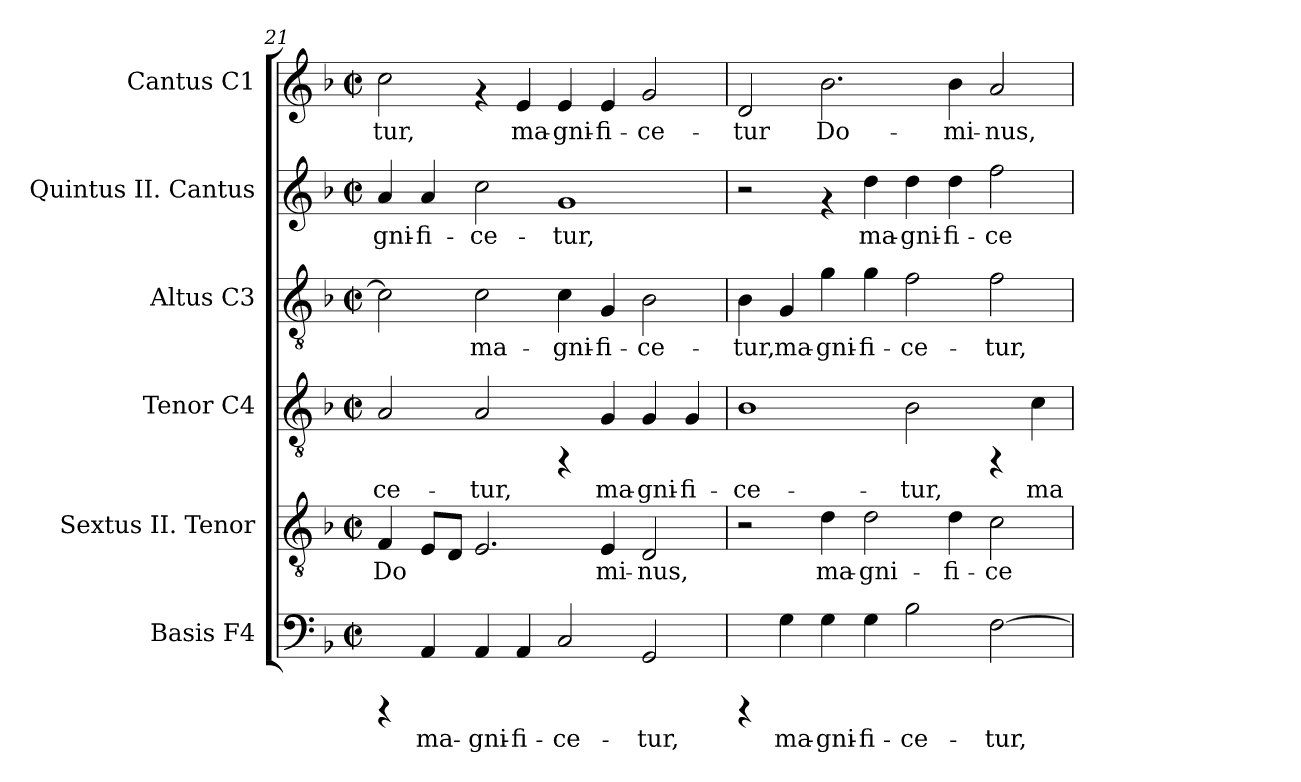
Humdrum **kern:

**kern	**text	**kern	**text	**kern	**text	**kern	**text	**kern	**text	**kern	**text
*part6	*part6	*part5	*part5	*part4	*part4	*part3	*part3	*part2	*part2	*part1	*part1
*staff6	*staff6	*staff5	*staff5	*staff4	*staff4	*staff3	*staff3	*staff2	*staff2	*staff1	*staff1
*I"Basis  F4	*	*I"Sextus  II. Tenor	*	*I"Tenor  C4	*	*I"Altus  C3	*	*I"Quintus  II. Cantus	*	*I"Cantus  C1	*
*I'B	*	*	*	*I'T	*	*I'A	*	*	*	*I'C	*
*clefF4	*	*clefGv2	*	*clefGv2	*	*clefGv2	*	*clefG2	*	*clefG2	*
*k[b-]	*	*k[b-]	*	*k[b-]	*	*k[b-]	*	*k[b-]	*	*k[b-]	*
*F:	*	*F:	*	*F:	*	*F:	*	*F:	*	*F:	*
*M2/2	*	*M2/2	*	*M2/2	*	*M2/2	*	*M2/2	*	*M2/2	*
*met(c|)	*	*met(c|)	*	*met(c|)	*	*met(c|)	*	*met(c|)	*	*met(c|)	*
=21	=21	=21	=21	=21	=21	=21	=21	=21	=21	=21	=21
!	!	!	!LO:LY:b:rj	!	!LO:LY:b:cj	!	!LO:LY:b:cj	!	!LO:LY:b:cj	!	!LO:LY:b:cj
4rCCC	.	4F/	Do-	2A/	-ce-	2c\]	.	4a/	-gni-	2cc\	-tur,
!	!LO:LY:b:cj	!	!LO:LY:b:rj	!	!	!	!	!	!LO:LY:b:cj	!	!
4AA/	ma-	8E/L	--	.	.	.	.	4a/	-fi-	.	.
!	!	!	!LO:LY:b:rj	!	!	!	!	!	!	!	!
.	.	8D/J	--	.	.	.	.	.	.	.	.
!	!LO:LY:b:cj	!	!LO:LY:b:rj	!	!LO:LY:b:cj	!	!LO:LY:b:cj	!	!LO:LY:b:cj	!	!
4AA/	-gni-	2.E/	--	2A/	-tur,	2c\	ma-	2cc\	-ce-	4rf	.
!	!LO:LY:b:cj	!	!	!	!	!	!	!	!	!	!LO:LY:b:cj
4AA/	-fi-	.	.	.	.	.	.	.	.	4e/	ma-
!	!LO:LY:b:cj	!	!	!	!	!	!LO:LY:b:cj	!	!LO:LY:b:cj	!	!LO:LY:b:cj
2C/	-ce-	.	.	4rFF	.	4c\	-gni-	1g	-tur,	4e/	-gni-
!	!	!	!LO:LY:b:rj	!	!LO:LY:b:cj	!	!LO:LY:b:cj	!	!	!	!LO:LY:b:cj
.	.	4E/	-mi-	4G/	ma-	4G/	-fi-	.	.	4e/	-fi-
!	!LO:LY:b:cj	!	!LO:LY:b:rj	!	!LO:LY:b:cj	!	!LO:LY:b:cj	!	!	!	!LO:LY:b:cj
2GG/	-tur,	2D/	-nus,	4G/	-gni-	2B-\	-ce-	.	.	2g/	-ce-
!	!	!	!	!	!LO:LY:b:cj	!	!	!	!	!	!
.	.	.	.	4G/	-fi-	.	.	.	.	.	.
=22	=22	=22	=22	=22	=22	=22	=22	=22	=22	=22	=22
!	!	!	!	!	!LO:LY:b:cj	!	!LO:LY:b:cj	!	!	!	!LO:LY:b:cj
4rCCC	.	2r	.	1B-	-ce-	4B-\	-tur,	2r	.	2d/	-tur
!	!LO:LY:b:cj	!	!	!	!	!	!LO:LY:b:cj	!	!	!	!
4G\	ma-	.	.	.	.	4G/	ma-	.	.	.	.
!	!LO:LY:b:cj	!	!LO:LY:b:rj	!	!	!	!LO:LY:b:cj	!	!	!	!LO:LY:b:cj
4G\	-gni-	4d\	ma-	.	.	4g\	-gni-	4rf	.	2.b-\	Do-
!	!LO:LY:b:cj	!	!LO:LY:b:rj	!	!	!	!LO:LY:b:cj	!	!LO:LY:b:cj	!	!
4G\	-fi-	2d\	-gni-	.	.	4g\	-fi-	4dd\	ma-	.	.
!	!LO:LY:b:cj	!	!	!	!LO:LY:b:cj	!	!LO:LY:b:cj	!	!LO:LY:b:cj	!	!
2B-\	-ce-	.	.	2B-\	-tur,	2f\	-ce-	4dd\	-gni-	.	.
!	!	!	!LO:LY:b:rj	!	!	!	!	!	!LO:LY:b:cj	!	!LO:LY:b:cj
.	.	4d\	-fi-	.	.	.	.	4dd\	-fi-	4b-\	-mi-
!	!LO:LY:b:cj	!	!LO:LY:b:rj	!	!	!	!LO:LY:b:cj	!	!LO:LY:b:cj	!	!LO:LY:b:cj
[>2F\	-tur,	2c\	-ce-	4rFF	.	2f\	-tur,	2ff\	-ce-	2a/	-nus,
!	!	!	!	!	!LO:LY:b:cj	!	!	!	!	!	!
.	.	.	.	4c\	ma-	.	.	.	.	.	.
=	=	=	=	=	=	=	=	=	=	=	=
*-	*-	*-	*-	*-	*-	*-	*-	*-	*-	*-	*-
